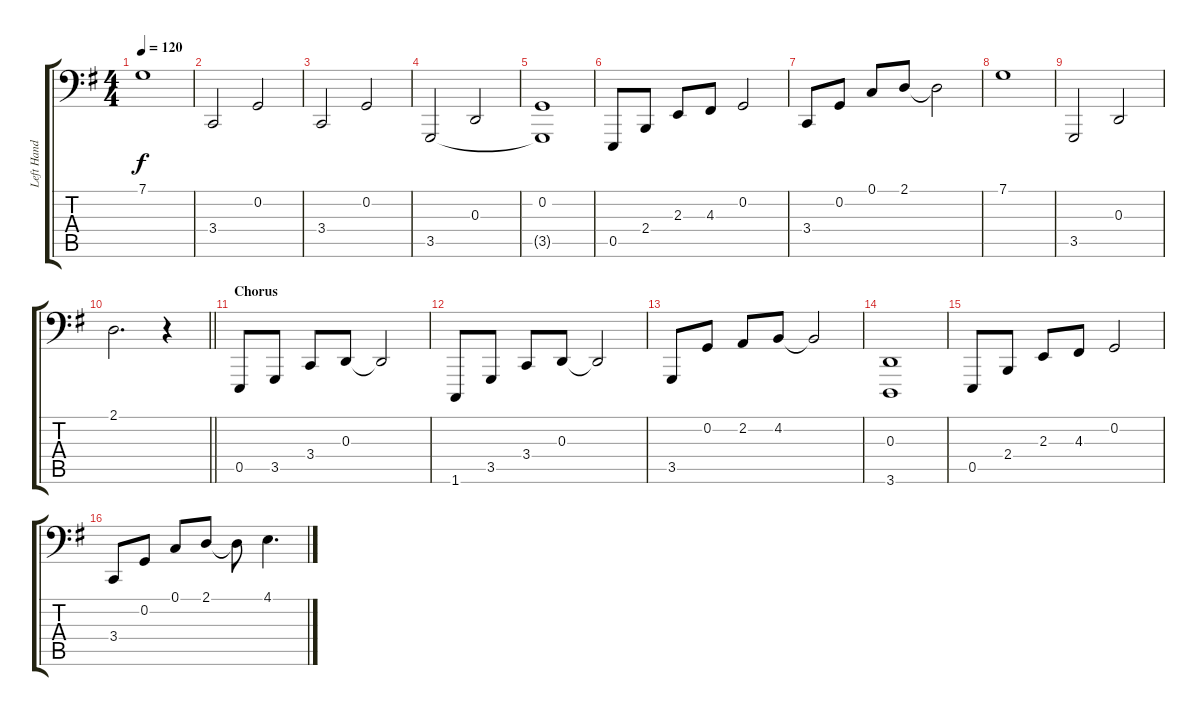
\track ("Left Hand Piano" "Left Hand ") {instrument acousticgrandpiano}
\staff {score tabs}
\tuning (C3 G2 D2 A1 E1 B0) {hide}
\ts (4 4)
\tempo 120
\clef f4
\ks g
7.1.1{dy f} |
3.4.2 0.2.2 |
3.4.2 0.2.2 |
3.5.2 0.3.2 |
(0.2 3.5{t}).1 |
0.5.8 2.4.8 2.3.8 4.3.8 0.2.2 |
3.4.8 0.2.8 0.1.8 2.1.8 2.1{t}.2 |
7.1.1 |
3.5.2 0.3.2 |
\barLineRight lightlight
2.1.2{d} r.4 |
\section ("" "Chorus")
0.5.8 3.5.8 3.4.8 0.3.8 0.3{t}.2 |
1.6.8 3.5.8 3.4.8 0.3.8 0.3{t}.2 |
3.5.8 0.2.8 2.2.8 4.2.8 4.2{t}.2 |
(0.3 3.6).1 |
0.5.8 2.4.8 2.3.8 4.3.8 0.2.2 |
3.4.8 0.2.8 0.1.8 2.1.8 2.1{t}.8 4.1.4{d}
